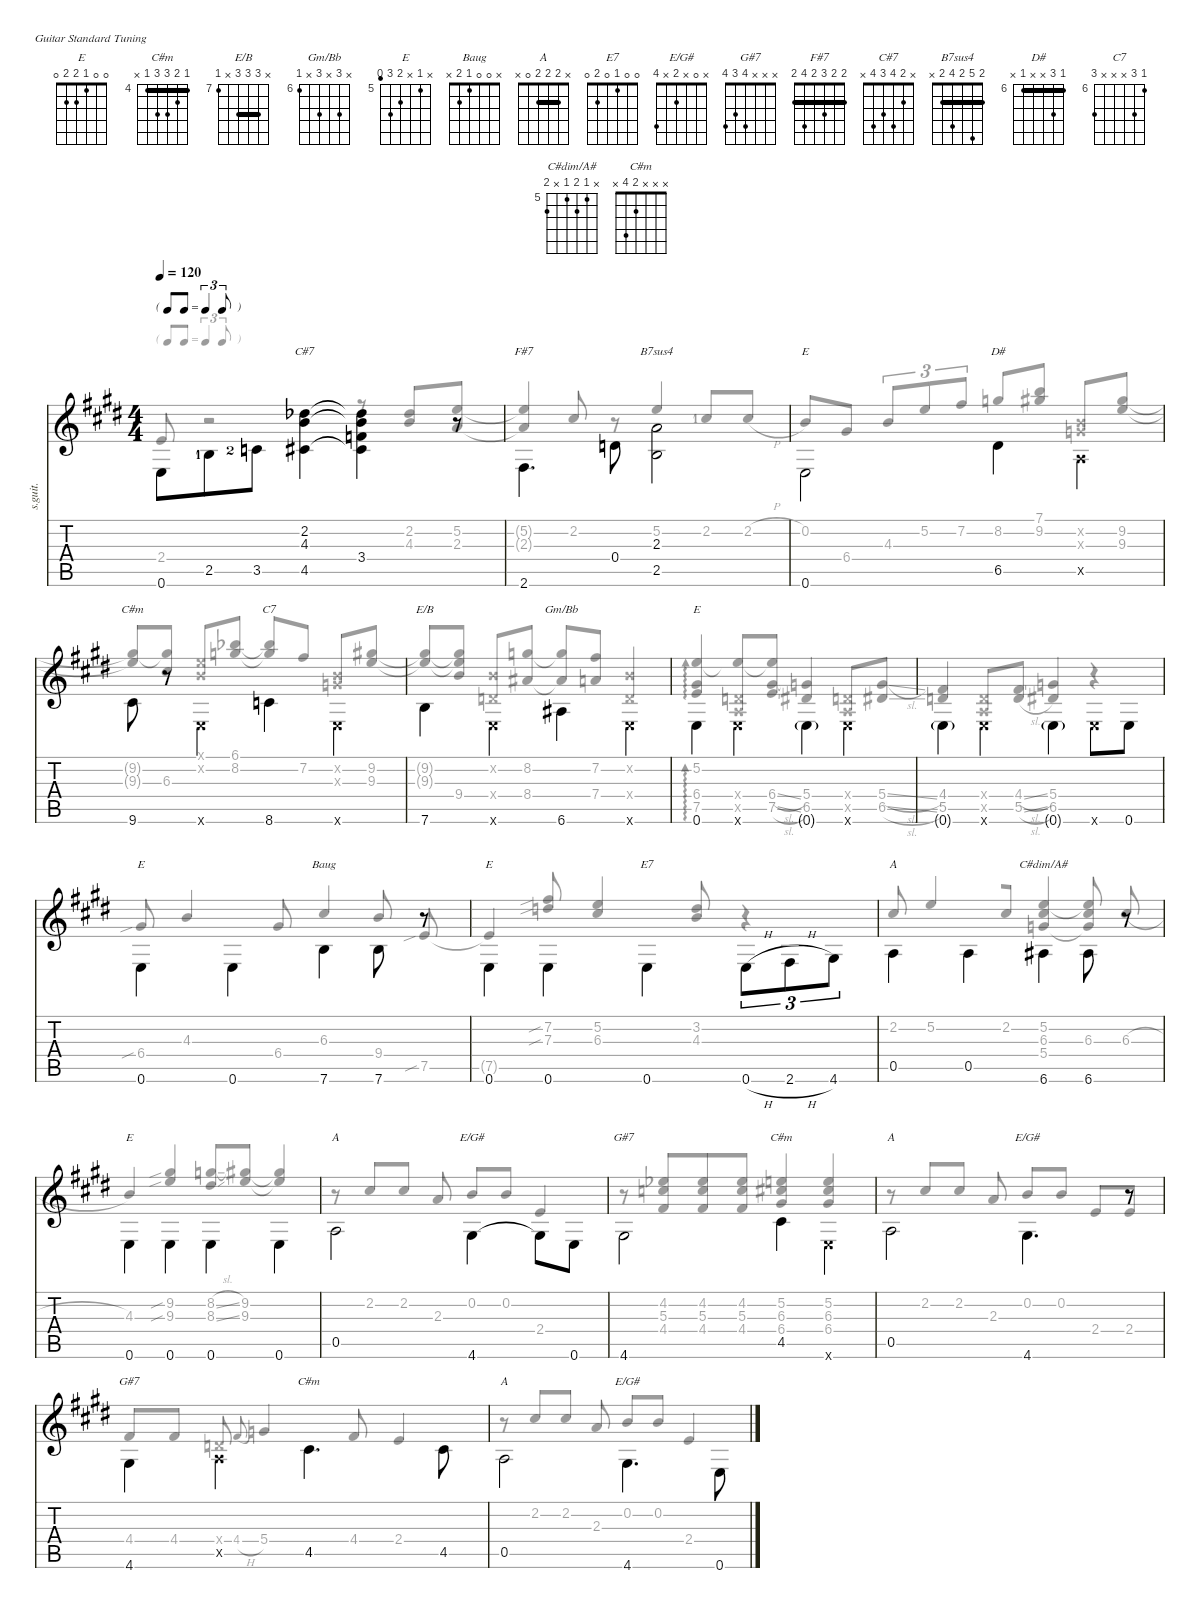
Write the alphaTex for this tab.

\defaultSystemsLayout 4
\hideDynamics
\bracketExtendMode nobrackets
\otherSystemsTrackNameOrientation horizontal
\defaultBarNumberDisplay Hide
\track ("Steel Guitar" "s.guit.") {instrument acousticguitarsteel}
\staff {score tabs}
\tuning (E4 B3 G3 D3 A2 E2)
\chord ("E" 4 5 4 6 x 3) {firstfret 4 barre 4}
\chord ("C#m" x 9 9 x x 9) {firstfret 9}
\chord ("E/B" x 9 9 9 x 7) {firstfret 7 barre (9 9)}
\chord ("Gm/Bb" x 8 x 8 x 6) {firstfret 6}
\chord ("E " x 5 x 6 7 4) {firstfret 5}
\chord ("E" 0 0 1 2 2 0)
\chord ("Baug" x 0 0 1 2 x)
\chord ("A" x 2 2 2 0 x) {barre (2 2)}
\chord ("E7" 0 0 1 0 2 0)
\chord ("E/G#" x 0 x 2 x 4)
\chord ("G#7" 4 4 5 4 x 4) {firstfret 4 barre (4 4 4)}
\chord ("C#m" 4 5 6 6 4 x) {firstfret 4 barre 4}
\chord ("G#7" x x x 4 3 4)
\chord ("F#7" 2 2 3 2 4 2) {barre (2 2 2)}
\chord ("C#7" x 2 4 3 4 x)
\chord ("B7sus4" 2 5 2 4 2 x) {barre (2 2)}
\chord ("D#" 6 8 x x 6 x) {firstfret 6 barre 6}
\chord ("C7" 6 8 x x x 8) {firstfret 6}
\chord ("C#dim/A#" x 5 6 5 x 6) {firstfret 5}
\chord ("C#m " x x x 2 4 x)
\voice
\ts (4 4)
\tf triplet8th
\tempo 120
\clef g2
\ks e
0.6{acc forcenatural}.8{dy mf beam Down} 2.5{lf 2 acc forcenatural}.8{beam Down beam merge} 3.5{lf 3 acc forcenatural}.8{beam Down} (4.5{acc #} 4.3{acc forcenatural} 2.2{acc b}).4{ch "C#7" beam Down} (3.4{acc forcenatural} 2.2{t acc b} 4.3{t acc forcenatural} 4.5{t acc #}).4{beam Down} r.8{beam Down} |
2.6{acc #}.4{d ch "F#7" beam Down} 0.4{acc forcenatural}.8{beam Down} (2.5{acc forcenatural} 2.3{acc forcenatural}).2{ch "B7sus4" beam Down} |
0.6{acc forcenatural}.2{ch "E" beam Down} 6.5{acc #}.4{ch "D#" beam Down} 0.5{x acc forcenatural}.4{beam Down} |
9.6{acc #}.8{ch "C#m" beam Down} r.8{beam Up} 0.6{x acc forcenatural}.4{beam Down} 8.6{acc forcenatural}.4{ch "C7" beam Down} 0.6{x acc forcenatural}.4{beam Down} |
7.6{acc forcenatural}.4{ch "E/B" beam Down} 0.6{x acc forcenatural}.4{beam Down} 6.6{acc #}.4{ch "Gm/Bb" beam Down} 0.6{x acc forcenatural}.4{beam Down} |
0.6{acc forcenatural}.4{ch "E " beam Down} 0.6{x acc forcenatural}.4{beam Down} 0.6{g acc forcenatural}.4{beam Down} 0.6{x acc forcenatural}.4{beam Down} |
0.6{g acc forcenatural}.4{beam Down} 0.6{x acc forcenatural}.4{beam Down} 0.6{g acc forcenatural}.4{beam Down} 0.6{x acc forcenatural}.8{beam Down} 0.6{acc forcenatural}.8{beam Down} |
0.6{acc forcenatural}.4{ch "E" beam Down} 0.6{acc forcenatural}.4{beam Down} 7.6{acc forcenatural}.4{ch "Baug" beam Down} 7.6{acc forcenatural}.8{beam Down} r.8{beam Down} |
0.6{acc forcenatural}.4{ch "E" beam Down} 0.6{acc forcenatural}.4{beam Down} 0.6{acc forcenatural}.4{ch "E7" beam Down} 0.6{h acc forcenatural}.8{tu (3 2) beam Down} 2.6{h acc #}.8{tu (3 2) beam Down} 4.6{acc #}.8{tu (3 2) beam Down} |
0.5{acc forcenatural}.4{ch "A" beam Down} 0.5{acc forcenatural}.4{beam Down} 6.6{acc #}.4{ch "C#dim/A#" beam Down} 6.6{acc #}.8{beam Down} r.8{beam Down} |
0.6{acc forcenatural}.4{ch "E" beam Down} 0.6{acc forcenatural}.4{beam Down} 0.6{acc forcenatural}.4{beam Down} 0.6{acc forcenatural}.4{beam Down} |
0.5{acc forcenatural}.2{ch "A" beam Down} 4.6{acc #}.4{ch "E/G#" beam Down} 4.6{t acc #}.8{beam Down} 0.6{acc forcenatural}.8{beam Down} |
4.6{acc #}.2{ch "G#7" beam Down} 4.5{acc #}.4{ch "C#m" beam Down} 0.6{x acc forcenatural}.4{beam Down} |
\scale
1.089 0.5{acc forcenatural}.2{ch "A" beam Down} 4.6{acc #}.4{d ch "E/G#" beam Down} r.8{beam Down} |
\scale
1.04315 4.6{acc #}.4{ch "G#7" beam Down} 0.5{x acc forcenatural}.4{beam Down} 4.5{acc #}.4{d ch "C#m " beam Down} 4.5{acc #}.8{beam Down} |
\scale
0.867851 0.5{acc forcenatural}.2{ch "A" beam Down} 4.6{acc #}.4{d ch "E/G#" beam Down} 0.6{acc forcenatural}.8{beam Down}
\voice
\clef g2
\ottava regular
\simile none
\ks e
2.4{t acc forcenatural}.8{dy mf beam Up} r.2{beam Up} r.8{beam Up} (2.2{acc b} 4.3{acc forcenatural}).8{beam Up} (5.2{acc forcenatural} 2.3{acc forcenatural}).8{beam Up} |
(5.2{t acc forcenatural} 2.3{t acc forcenatural}).4{beam Up} 2.2{acc #}.8{beam Up} r.8{beam Up} 5.2{acc forcenatural}.4{beam Up} 2.2{lf 2 acc #}.8{beam Up} 2.2{h acc #}.8{beam Up} |
0.2{acc forcenatural}.8{beam Up} 6.4{acc #}.8{beam Up beam split} 4.3{acc forcenatural}.8{tu (3 2) beam Up beam merge} 5.2{acc forcenatural}.8{tu (3 2) beam Up} 7.2{acc #}.8{tu (3 2) beam Up} 8.2{acc forcenatural}.8{beam Up} (7.1{acc forcenatural} 9.2{acc #}).8{beam Up beam split} (0.2{x acc forcenatural} 0.3{x acc forcenatural}).8{beam Up} (9.2{acc #} 9.3{acc forcenatural}).8{beam Up} |
(9.2{t acc #} 9.3{t acc forcenatural}).8{beam Up} (6.3{acc #} 9.2{t acc #}).8{beam Up beam split} (0.2{x acc forcenatural} 0.1{x acc forcenatural}).8{beam Up} (6.1{acc b} 8.2{acc forcenatural}).8{beam Up} (6.1{t acc b} 8.2{t acc forcenatural}).8{beam Up} 7.2{acc #}.8{beam Up beam split} (0.2{x acc forcenatural} 0.3{x acc forcenatural}).8{beam Up beam merge} (9.3{acc forcenatural} 9.2{acc #}).8{beam Up} |
(9.3{t acc forcenatural} 9.2{t acc #}).8{beam Up} (9.4{acc forcenatural} 9.3{t acc forcenatural} 9.2{t acc #}).8{beam Up beam split} (0.4{x acc forcenatural} 0.2{x acc forcenatural}).8{beam Up} (8.2{acc forcenatural} 8.4{acc #}).8{beam Up} (8.2{t acc forcenatural} 8.4{t acc #}).8{beam Up} (7.4{acc forcenatural} 7.2{acc #}).8{beam Up} (0.2{x acc forcenatural} 0.4{x acc forcenatural}).4{beam Up} |
(7.5{acc forcenatural} 6.4{acc #} 5.2{acc forcenatural}).4{ad 0 beam Up} (0.4{x acc forcenatural} 0.5{x acc forcenatural} 5.2{t acc forcenatural}).8{beam Up beam merge} (7.5{sl acc forcenatural} 6.4{sl acc #} 5.2{t acc forcenatural}).8{beam Up} (5.4{acc forcenatural} 6.5{acc #}).4{beam Up} (0.4{x acc forcenatural} 0.5{x acc forcenatural}).8{beam Up beam merge} (6.5{sl acc #} 5.4{sl acc forcenatural}).8{beam Up} |
(4.4{acc #} 5.5{acc forcenatural}).4{beam Up} (0.4{x acc forcenatural} 0.5{x acc forcenatural}).8{beam Up beam merge} (4.4{sl acc #} 5.5{sl acc forcenatural}).8{beam Up} (5.4{acc forcenatural} 6.5{acc #}).4{beam Up} r.4{beam Up} |
6.4{sib acc #}.8{beam Up} 4.3{acc forcenatural}.4{beam Up} 6.4{acc #}.8{beam Up} 6.3{acc #}.4{beam Up} 9.4{acc forcenatural}.8{beam Up beam split} 7.5{sib acc forcenatural}.8{beam Up} |
7.5{t acc forcenatural}.4{beam Up} (7.2{sib acc #} 7.3{sib acc forcenatural}).8{beam Up} (5.2{acc forcenatural} 6.3{acc #}).4{beam Up} (3.2{acc forcenatural} 4.3{acc forcenatural}).8{beam Up} r.4{beam Up} |
2.2{acc #}.8{beam Up} 5.2{acc forcenatural}.4{beam Up beam merge} 2.2{acc #}.8{beam Up} (5.4{acc forcenatural} 6.3{acc #} 5.2{acc forcenatural}).4{beam Up} (6.3{acc #} 5.2{t acc forcenatural} 5.4{t acc forcenatural}).8{beam Up beam split} 6.3{h acc #}.8{beam Up} |
4.3{acc forcenatural}.4{beam Up} (9.2{sib acc #} 9.3{sib acc forcenatural}).4{beam Up} (8.3{sl acc #} 8.2{sl acc forcenatural}).8{beam Up} (9.2{acc #} 9.3{acc forcenatural}).8{beam Up} (9.2{t acc #} 9.3{t acc forcenatural}).4{beam Up} |
r.8{beam Up} 2.2{acc #}.8{beam Up beam merge} 2.2{acc #}.8{beam Up beam split} 2.3{acc forcenatural}.8{beam Up} 0.2{acc forcenatural}.8{beam Up} 0.2{acc forcenatural}.8{beam Up} 2.4{acc forcenatural}.4{beam Up} |
r.8{beam Up} (4.2{acc b} 5.3{acc forcenatural} 4.4{acc #}).8{beam Up beam merge} (5.3{acc forcenatural} 4.2{acc b} 4.4{acc #}).8{beam Up} (5.3{acc forcenatural} 4.2{acc b} 4.4{acc #}).8{beam Up} (5.2{acc forcenatural} 6.3{acc #} 6.4{acc #}).4{beam Up} (5.2{acc forcenatural} 6.3{acc #} 6.4{acc #}).4{beam Up} |
\scale
1.089 r.8{beam Up} 2.2{acc #}.8{beam Up beam merge} 2.2{acc #}.8{beam Up beam split} 2.3{acc forcenatural}.8{beam Up} 0.2{acc forcenatural}.8{beam Up} 0.2{acc forcenatural}.8{beam Up beam split} 2.4{acc forcenatural}.8{beam Up} 2.4{acc forcenatural}.8{beam Up} |
\scale
1.04315 4.4{acc #}.8{beam Up} 4.4{acc #}.8{beam Up} 0.4{x acc forcenatural}.8{beam Up beam split} 4.4{h acc #}.8{gr onbeat beam Up} 5.4{acc forcenatural}.4{beam Up} 4.4{acc #}.8{beam Up} 2.4{acc forcenatural}.4{beam Up} |
\scale
0.867851 r.8{beam Up} 2.2{acc #}.8{beam Up beam merge} 2.2{acc #}.8{beam Up beam split} 2.3{acc forcenatural}.8{beam Up} 0.2{acc forcenatural}.8{beam Up} 0.2{acc forcenatural}.8{beam Up} 2.4{acc forcenatural}.4{beam Up}
